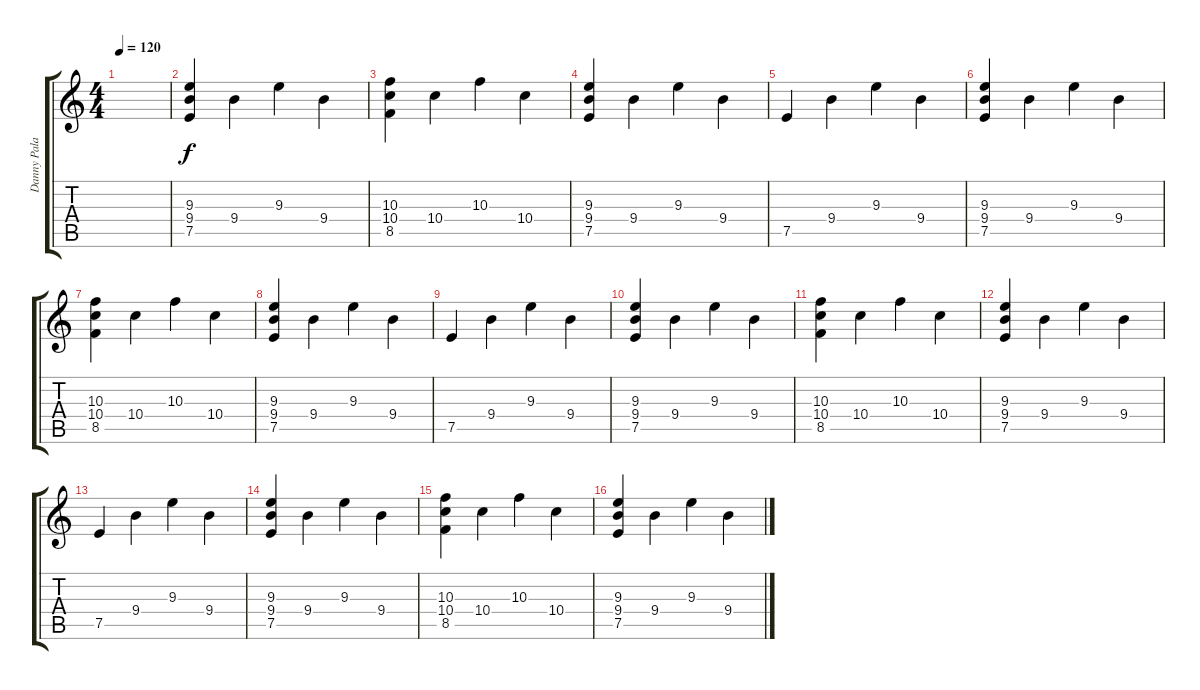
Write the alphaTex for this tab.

\track ("Danny Palacio" "Danny Pala") {instrument acousticguitarnylon}
\staff {score tabs}
\tuning (E4 B3 G3 D3 A2 E2) {hide}
\ts (4 4)
\tempo 120
\clef g2
\ks c
|
(9.3 9.4 7.5).4 9.4.4 9.3.4 9.4.4 |
(10.3 10.4 8.5).4 10.4.4 10.3.4 10.4.4 |
(9.3 9.4 7.5).4 9.4.4 9.3.4 9.4.4 |
7.5.4 9.4.4 9.3.4 9.4.4 |
(9.3 9.4 7.5).4 9.4.4 9.3.4 9.4.4 |
(10.3 10.4 8.5).4 10.4.4 10.3.4 10.4.4 |
(9.3 9.4 7.5).4 9.4.4 9.3.4 9.4.4 |
7.5.4 9.4.4 9.3.4 9.4.4 |
(9.3 9.4 7.5).4 9.4.4 9.3.4 9.4.4 |
(10.3 10.4 8.5).4 10.4.4 10.3.4 10.4.4 |
(9.3 9.4 7.5).4 9.4.4 9.3.4 9.4.4 |
7.5.4 9.4.4 9.3.4 9.4.4 |
(9.3 9.4 7.5).4 9.4.4 9.3.4 9.4.4 |
(10.3 10.4 8.5).4 10.4.4 10.3.4 10.4.4 |
(9.3 9.4 7.5).4 9.4.4 9.3.4 9.4.4
